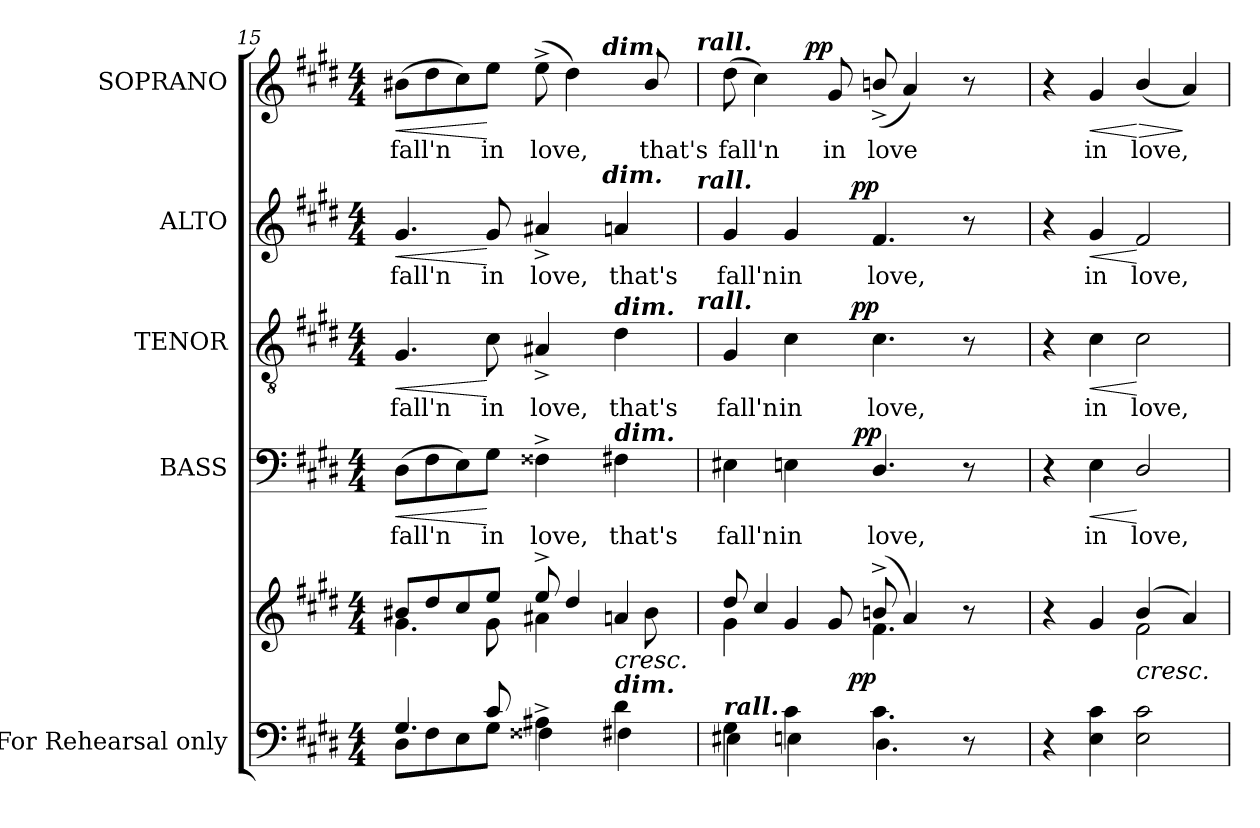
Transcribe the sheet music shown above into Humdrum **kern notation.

**kern	**kern	**dynam	**kern	**text	**dynam	**kern	**text	**dynam	**kern	**text	**dynam	**kern	**text	**dynam
*part5	*part5	*part5	*part4	*part4	*part4	*part3	*part3	*part3	*part2	*part2	*part2	*part1	*part1	*part1
*staff6	*staff5	*staff5/6	*staff4	*staff4	*staff4	*staff3	*staff3	*staff3	*staff2	*staff2	*staff2	*staff1	*staff1	*staff1
*I"For  Rehearsal  only	*	*	*I"BASS	*	*	*I"TENOR	*	*	*I"ALTO	*	*	*I"SOPRANO	*	*
*	*	*	*I'B.	*	*	*I'T.	*	*	*I'A.	*	*	*I'S.	*	*
*clefF4	*clefG2	*	*clefF4	*	*	*clefGv2	*	*	*clefG2	*	*	*clefG2	*	*
*	*	*	*	*	*	*ITrd7c12	*	*	*	*	*	*	*	*
*k[f#c#g#d#]	*k[f#c#g#d#]	*	*k[f#c#g#d#]	*	*	*k[f#c#g#d#]	*	*	*k[f#c#g#d#]	*	*	*k[f#c#g#d#]	*	*
*E:	*E:	*	*E:	*	*	*E:	*	*	*E:	*	*	*E:	*	*
*M4/4	*M4/4	*	*M4/4	*	*	*M4/4	*	*	*M4/4	*	*	*M4/4	*	*
=15	=15	=15	=15	=15	=15	=15	=15	=15	=15	=15	=15	=15	=15	=15
*^	*^	*	*	*	*	*	*	*	*	*	*	*	*	*
!	!	!	!	!	!	!LO:LY:b:color=#000000	!LO:HP:b	!	!	!	!	!	!	!	!	!
!	!	!	!	!	!	!	!	!	!LO:LY:b:color=#000000	!LO:HP:b	!	!	!	!	!	!
!	!	!	!	!	!	!	!	!	!	!	!	!LO:LY:b:color=#000000	!LO:HP:b	!	!	!
!	!	!	!	!	!	!	!	!	!	!	!	!	!	!	!LO:LY:b:color=#000000	!LO:HP:b
*	*	*	*	*	*	*	*	*^	*	*	*^	*	*	*^	*	*
*	*	*	*	*	*	*	*	*	*	*	*	*	*^	*	*	*	*^	*	*
4.G#i/	8D#i\L	8b#Xi/L	4.g#i\	.	(8D#i\L	fall'n	<	4.GG#i/	2ryy	fall'n	<	4.g#i/	2ryy	2ryy	fall'n	<	(8b#Xi\L	2ryy	2ryy	fall'n	<
.	8F#i\	8dd#i/	.	.	8F#i\	.	.	.	.	.	.	.	.	.	.	.	8dd#i\	.	.	.	.
.	8Ei\	8cc#i/	.	.	8Ei\)	.	.	.	.	.	.	.	.	.	.	.	8cc#i\)	.	.	.	.
!	!	!	!	!	!	!LO:LY:b:color=#000000	!	!	!	!	!	!	!	!	!	!	!	!	!	!	!
!	!	!	!	!	!	!	!	!	!	!LO:LY:b:color=#000000	!	!	!	!	!	!	!	!	!	!	!
!	!	!	!	!	!	!	!	!	!	!	!	!	!	!	!LO:LY:b:color=#000000	!	!	!	!	!	!
!	!	!	!	!	!	!	!	!	!	!	!	!	!	!	!	!	!	!	!	!LO:LY:b:color=#000000	!
8c#i/	8G#i\J	8eei/J	8g#i\	[	8G#i\J	in	[	8C#i\	.	in	[	8g#i/	.	.	in	[	8eei\J	.	.	in	[
!	!	!	!	!	!	!LO:LY:b:color=#000000	!	!	!	!	!	!	!	!	!	!	!	!	!	!	!
!	!	!	!	!	!	!	!	!	!	!LO:LY:b:color=#000000	!	!	!	!	!	!	!	!	!	!	!
!	!	!	!	!	!	!	!	!	!	!	!	!	!	!	!LO:LY:b:color=#000000	!	!	!	!	!	!
!	!	!	!	!	!	!	!	!	!	!	!	!	!	!	!	!	!	!	!	!LO:LY:b:color=#000000	!
4A#X^i\	4F##Xi\	8ee^i/	4a#Xi\	.	4F##X^i\	love,	.	4AA#X^i/	4ryy	love,	.	4a#X^i/	8ryy	4ryy	love,	.	(8ee^i\	8ryy	4ryy	love,	.
.	.	4dd#i/	.	.	.	.	.	.	.	.	.	.	16ryy	.	.	.	4dd#i\)	16ryy	.	.	.
.	.	.	.	.	.	.	.	.	.	.	.	.	32ryy	.	.	.	.	32ryy	.	.	.
.	.	.	.	.	.	.	.	.	.	.	.	.	256ryy	.	.	.	.	256ryy	.	.	.
!	!	!	!	!	!	!	!	!	!	!	!	!	!	!	!	!	!	!LO:TX:a:Bi:t=dim.	!	!	!
!	!	!	!	!	!	!	!	!	!	!	!	!	!LO:TX:a:Bi:t=dim.	!	!	!	!	!	!	!	!
.	.	.	.	.	.	.	.	.	.	.	.	.	4ryy	.	.	.	.	4ryy	.	.	.
!	!	!	!	!LO:HP:b	!	!	!	!	!	!	!	!	!	!	!	!	!	!	!	!	!
!	!	!	!	!	!	!LO:LY:b:color=#000000	!	!	!	!	!	!	!	!	!	!	!	!	!	!	!
!	!	!	!	!	!	!	!	!	!	!LO:LY:b:color=#000000	!	!	!	!	!	!	!	!	!	!	!
!	!	!	!	!	!	!	!	!LO:TX:a:Bi:t=dim.	!	!	!	!	!	!	!	!	!	!	!	!	!
!	!	!	!	!	!LO:TX:a:Bi:t=dim.	!	!	!	!	!	!	!	!	!	!	!	!	!	!	!	!
!LO:TX:a:Bi:t=dim.	!	!	!	!	!	!	!	!	!	!	!	!	!	!	!	!	!	!	!	!	!
!	!	!	!	!	!	!	!	!	!	!	!	!	!	!	!LO:LY:b:color=#000000	!	!	!	!	!	!
4d#i\	4F#Xi\	.	4ani/	<	4F#Xi\	that's	.	4D#i\	8ryy	that's	.	4ani/	.	8ryy	that's	.	.	.	8ryy	.	.
!	!	!	!	!	!	!	!	!	!	!	!	!	!	!	!	!	!	!	!	!LO:LY:b:color=#000000	!
.	.	8b#i\	.	.	.	.	.	.	16ryy	.	.	.	.	16ryy	.	.	8b#i/	.	16ryy	that's	.
.	.	.	.	.	.	.	.	.	32ryy	.	.	.	.	32ryy	.	.	.	.	32ryy	.	.
.	.	.	.	.	.	.	.	.	64ryy	.	.	.	.	64ryy	.	.	.	.	64ryy	.	.
.	.	.	.	.	.	.	.	.	.	.	.	.	64..ryy	.	.	.	.	64..ryy	.	.	.
.	.	.	.	.	.	.	.	.	128...ryy	.	.	.	.	128...ryy	.	.	.	.	128...ryy	.	.
!	!	!	!	!	!	!	!	!	!	!	!	!	!	!	!	!	!	!	!LO:TX:a:Bi:t=rall.	!	!
!	!	!	!	!	!	!	!	!	!	!	!	!	!	!LO:TX:a:Bi:t=rall.	!	!	!	!	!	!	!
!	!	!	!	!	!	!	!	!	!LO:TX:a:Bi:t=rall.	!	!	!	!	!	!	!	!	!	!	!	!
.	.	.	.	.	.	.	.	.	1024ryy	.	.	.	.	1024ryy	.	.	.	.	1024ryy	.	.
*	*	*	*	*	*	*	*	*	*	*	*	*v	*v	*v	*	*	*	*	*	*	*
*	*	*	*	*	*	*	*	*	*	*	*	*	*	*	*v	*v	*v	*	*
=16	=16	=16	=16	=16	=16	=16	=16	=16	=16	=16	=16	=16	=16	=16	=16	=16	=16
*	*	*	*	*	*	*	*	*	*	*	*	*^	*	*	*^	*	*
*	*	*	*	*	*	*	*	*	*	*	*	*	*^	*	*	*	*^	*	*
!	!	!	!	!	!	!LO:LY:b:color=#000000	!	!	!	!	!	!	!	!	!	!	!	!	!	!	!
*	*	*	*	*	*	*	*	*	*	*	*	*v	*v	*v	*	*	*	*	*	*	*
*	*	*	*	*	*	*	*	*	*	*	*	*	*	*	*v	*v	*v	*	*
*	*	*	*	*	*	*	*	*	*	*	*	*^	*	*	*^	*	*
*	*	*	*	*	*	*	*	*	*	*	*	*	*^	*	*	*	*^	*	*
!	!	!	!	!	!	!	!	!	!	!LO:LY:b:color=#000000	!	!	!	!	!	!	!	!	!	!	!
*	*	*	*	*	*	*	*	*	*	*	*	*v	*v	*v	*	*	*	*	*	*	*
*	*	*	*	*	*	*	*	*	*	*	*	*	*	*	*v	*v	*v	*	*
*	*	*	*	*	*	*	*	*	*	*	*	*^	*	*	*^	*	*
*	*	*	*	*	*	*	*	*	*	*	*	*	*^	*	*	*	*^	*	*
!	!	!	!	!	!	!	!	!	!	!	!	!	!	!	!LO:LY:b:color=#000000	!	!	!	!	!	!
*	*	*	*	*	*	*	*	*	*	*	*	*v	*v	*v	*	*	*	*	*	*	*
*	*	*	*	*	*	*	*	*	*	*	*	*	*	*	*v	*v	*v	*	*
*	*	*	*	*	*	*	*	*	*	*	*	*^	*	*	*^	*	*
*	*	*	*	*	*	*	*	*	*	*	*	*	*^	*	*	*	*^	*	*
!	!	!	!	!	!LO:TX:a:Bi:t=rall.	!	!	!	!	!	!	!	!	!	!	!	!	!	!	!	!
!LO:TX:a:Bi:t=rall.	!	!	!	!	!	!	!	!	!	!	!	!	!	!	!	!	!	!	!	!	!
!	!	!	!	!	!	!	!	!	!	!	!	!	!	!	!	!	!	!	!	!LO:LY:b:color=#000000	!
*	*	*	*	*	*	*	*	*	*	*	*	*	*v	*v	*	*	*	*	*	*	*
*	*^	*	*	*	*^	*	*	*	*	*	*	*	*	*	*	*	*v	*v	*	*
4G#i\	4E#Xi\	4..ryy	8dd#i/	4g#i\	.	4E#Xi\	4ryy	fall'n	.	4GG#i/	4ryy	fall'n	.	4g#i/	4ryy	fall'n	.	(8dd#i\	4ryy	fall'n	.
.	.	.	4cc#i/	.	.	.	.	.	.	.	.	.	.	.	.	.	.	4cc#i\)	.	.	.
!	!	!	!	!	!	!	!	!LO:LY:b:color=#000000	!	!	!	!	!	!	!	!	!	!	!	!	!
!	!	!	!	!	!	!	!	!	!	!	!	!LO:LY:b:color=#000000	!	!	!	!	!	!	!	!	!
!	!	!	!	!	!	!	!	!	!	!	!	!	!	!	!	!LO:LY:b:color=#000000	!	!	!	!	!
4c#i\	4Eni\	.	.	4g#i/	.	4Eni\	8ryy	in	.	4C#i\	8ryy	in	.	4g#i/	8ryy	in	.	.	32ryy	.	.
.	.	.	.	.	.	.	.	.	.	.	.	.	.	.	.	.	.	.	128...ryy	.	.
.	.	.	.	.	.	.	.	.	.	.	.	.	.	.	.	.	.	.	2ryy	.	pp
!	!	!	!	!	!	!	!	!	!	!	!	!	!	!	!	!	!	!	!	!LO:LY:b:color=#000000	!
.	.	.	8g#i/	.	.	.	16ryy	.	.	.	16ryy	.	.	.	16ryy	.	.	8g#i/	.	in	.
.	.	2ryy	.	.	pp	.	256ryy	.	.	.	512.ryy	.	.	.	512.ryy	.	.	.	.	.	.
.	.	.	.	.	.	.	.	.	.	.	2ryy	.	pp	.	2ryy	.	pp	.	.	.	.
.	.	.	.	.	.	.	1024ryy	.	.	.	.	.	.	.	.	.	.	.	.	.	.
.	.	.	.	.	.	.	2ryy	.	pp	.	.	.	.	.	.	.	.	.	.	.	.
!	!	!	!	!	!	!	!	!LO:LY:b:color=#000000	!	!	!	!	!	!	!	!	!	!	!	!	!
!	!	!	!	!	!	!	!	!	!	!	!	!LO:LY:b:color=#000000	!	!	!	!	!	!	!	!	!
!	!	!	!	!	!	!	!	!	!	!	!	!	!	!	!	!LO:LY:b:color=#000000	!	!	!	!	!
!	!	!	!	!	!	!	!	!	!	!	!	!	!	!	!	!	!	!	!	!LO:LY:b:color=#000000	!
4.c#i\	4.D#i\	.	(8bn^i/	4.f#i\	.	4.D#i/	.	love,	.	4.C#i\	.	love,	.	4.f#i/	.	love,	.	(8bn^i/	.	love	.
.	.	.	4ai/)	.	.	.	.	.	.	.	.	.	.	.	.	.	.	4ai/)	.	.	.
.	.	.	.	.	.	.	.	.	.	.	.	.	.	.	.	.	.	.	8ryy	.	.
8r	8ryy	.	8r	8ryy	.	8r	.	.	.	8r	.	.	.	8r	.	.	.	8r	.	.	.
.	.	.	.	.	.	.	.	.	.	.	.	.	.	.	.	.	.	.	16ryy	.	.
.	.	16ryy	.	.	.	.	.	.	.	.	.	.	.	.	.	.	.	.	.	.	.
.	.	.	.	.	.	.	.	.	.	.	32ryy	.	.	.	32ryy	.	.	.	.	.	.
.	.	.	.	.	.	.	32ryy	.	.	.	.	.	.	.	.	.	.	.	.	.	.
.	.	.	.	.	.	.	.	.	.	.	64ryy	.	.	.	64ryy	.	.	.	.	.	.
.	.	.	.	.	.	.	64ryy	.	.	.	.	.	.	.	.	.	.	.	.	.	.
.	.	.	.	.	.	.	.	.	.	.	.	.	.	.	.	.	.	.	64ryy	.	.
.	.	.	.	.	.	.	.	.	.	.	128ryy	.	.	.	128ryy	.	.	.	.	.	.
.	.	.	.	.	.	.	128ryy	.	.	.	.	.	.	.	.	.	.	.	.	.	.
.	.	.	.	.	.	.	.	.	.	.	256ryy	.	.	.	256ryy	.	.	.	.	.	.
.	.	.	.	.	.	.	512.ryy	.	.	.	.	.	.	.	.	.	.	.	.	.	.
.	.	.	.	.	.	.	.	.	.	.	1024ryy	.	.	.	1024ryy	.	.	.	1024ryy	.	.
*	*	*	*	*	*	*v	*v	*	*	*	*	*	*	*v	*v	*	*	*v	*v	*	*
*v	*v	*v	*	*	*	*	*	*	*v	*v	*	*	*	*	*	*	*	*
!!LO:LB:g=z
=17	=17	=17	=17	=17	=17	=17	=17	=17	=17	=17	=17	=17	=17	=17	=17
4r	4r	4ryy	.	4r	.	.	4r	.	.	4r	.	.	4r	.	.
!	!	!	!	!	!LO:LY:b:color=#000000	!LO:HP:b	!	!	!	!	!	!	!	!	!
!	!	!	!	!	!	!LO:HP:n=1:b	!	!	!	!	!	!	!	!	!
!	!	!	!	!	!	!	!	!LO:LY:b:color=#000000	!LO:HP:b	!	!	!	!	!	!
!	!	!	!	!	!	!	!	!	!LO:HP:n=1:b	!	!	!	!	!	!
!	!	!	!	!	!	!	!	!	!	!	!LO:LY:b:color=#000000	!LO:HP:b	!	!	!
!	!	!	!	!	!	!	!	!	!	!	!	!LO:HP:n=1:b	!	!	!
!	!	!	!	!	!	!	!	!	!	!	!	!	!	!LO:LY:b:color=#000000	!LO:HP:b
4Ei\ 4c#i	4g#i/	4ryy	[	4Ei\	in	< >	4C#i\	in	< >	4g#i/	in	< >	4g#i/	in	<
!	!	!	!LO:HP:n=1:b	!	!	!	!	!	!	!	!	!	!	!	!
!	!	!	!	!	!LO:LY:b:color=#000000	!	!	!	!	!	!	!	!	!	!
!	!	!	!	!	!	!	!	!LO:LY:b:color=#000000	!	!	!	!	!	!	!
!	!	!	!	!	!	!	!	!	!	!	!LO:LY:b:color=#000000	!	!	!	!
!	!	!	!	!	!	!	!	!	!	!	!	!	!	!LO:LY:b:color=#000000	!LO:HP:n=1:b
2Ei\ 2c#i	(4bi/	2f#i\	] < ]	2D#i/	love,	[	2C#i\	love,	[	2f#i/	love,	[	(4bi/	love,	[ >
.	4ai/)	.	.	.	.	.	.	.	.	.	.	.	4ai/)	.	]
*	*v	*v	*	*	*	*	*	*	*	*	*	*	*	*	*
.	.	.	.	.	]	.	.	]	.	.	]	.	.	.
=	=	=	=	=	=	=	=	=	=	=	=	=	=	=
*-	*-	*-	*-	*-	*-	*-	*-	*-	*-	*-	*-	*-	*-	*-
